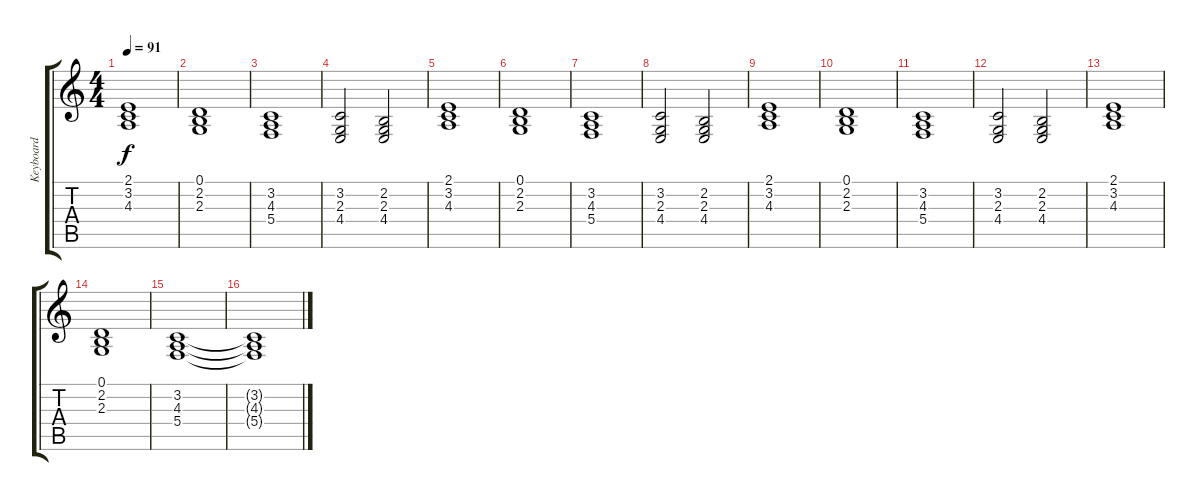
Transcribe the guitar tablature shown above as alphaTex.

\track ("Keyboard" "Keyboard") {instrument stringensemble1}
\staff {score tabs}
\tuning (D4 A3 F3 C3 G2 D2) {hide}
\ts (4 4)
\tempo 91
\clef g2
\ks c
(2.1 3.2 4.3).1{dy f} |
(0.1 2.2 2.3).1 |
(3.2 4.3 5.4).1 |
(3.2 2.3 4.4).2 (2.2 2.3 4.4).2 |
(2.1 3.2 4.3).1 |
(0.1 2.2 2.3).1 |
(3.2 4.3 5.4).1 |
(3.2 2.3 4.4).2 (2.2 2.3 4.4).2 |
(2.1 3.2 4.3).1 |
(0.1 2.2 2.3).1 |
(3.2 4.3 5.4).1 |
(3.2 2.3 4.4).2 (2.2 2.3 4.4).2 |
(2.1 3.2 4.3).1 |
(0.1 2.2 2.3).1 |
(3.2 4.3 5.4).1 |
(3.2{t} 4.3{t} 5.4{t}).1
